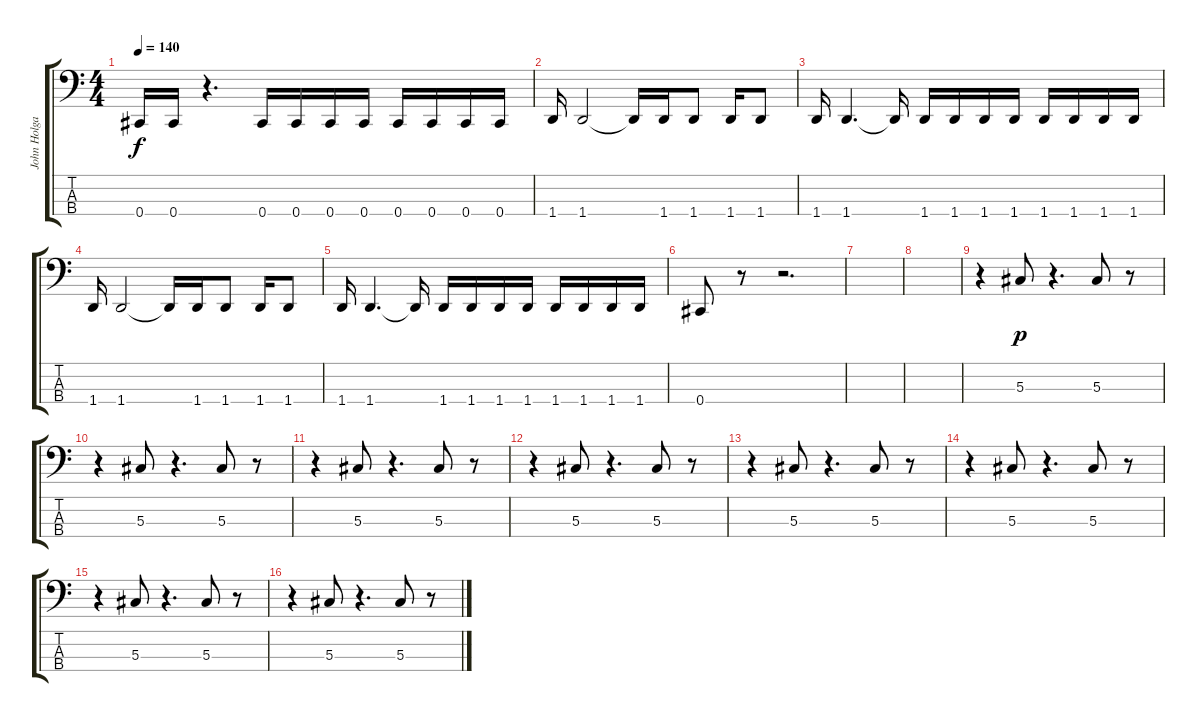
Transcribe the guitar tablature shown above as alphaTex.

\track ("John Holgado" "John Holga") {instrument electricbasspick}
\staff {score tabs}
\tuning (Gb2 Db2 Ab1 Db1) {hide}
\ts (4 4)
\tempo 140
\clef f4
\ks c
0.4.16{dy f} 0.4.16 r.4{d} 0.4.16 0.4.16 0.4.16 0.4.16 0.4.16 0.4.16 0.4.16 0.4.16 |
1.4.16 1.4.2 1.4{t}.16 1.4.16 1.4.8 1.4.16 1.4.8 |
1.4.16 1.4.4{d} 1.4{t}.16 1.4.16 1.4.16 1.4.16 1.4.16 1.4.16 1.4.16 1.4.16 1.4.16 |
1.4.16 1.4.2 1.4{t}.16 1.4.16 1.4.8 1.4.16 1.4.8 |
1.4.16 1.4.4{d} 1.4{t}.16 1.4.16 1.4.16 1.4.16 1.4.16 1.4.16 1.4.16 1.4.16 1.4.16 |
0.4.8 r.8 r.2{d} |
|
|
r.4{volume 5} 5.3.8{dy p} r.4{d} 5.3.8 r.8 |
r.4 5.3.8 r.4{d} 5.3.8 r.8 |
r.4 5.3.8 r.4{d} 5.3.8 r.8 |
r.4 5.3.8 r.4{d} 5.3.8 r.8 |
r.4 5.3.8 r.4{d} 5.3.8 r.8 |
r.4 5.3.8 r.4{d} 5.3.8 r.8 |
r.4 5.3.8 r.4{d} 5.3.8 r.8 |
r.4 5.3.8 r.4{d} 5.3.8 r.8
